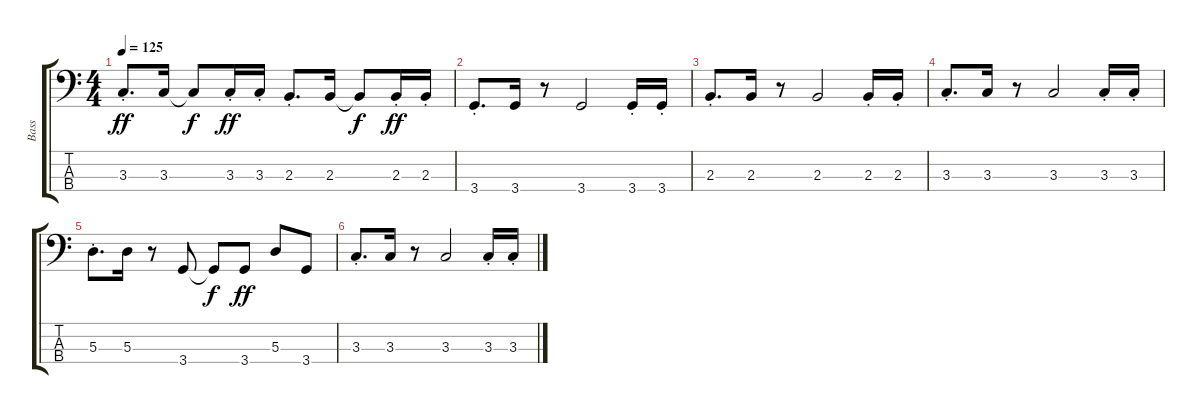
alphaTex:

\track ("Bass" "Bass") {instrument electricbassfinger}
\staff {score tabs}
\tuning (G2 D2 A1 E1) {hide}
\ts (4 4)
\tempo 125
\clef f4
\ks c
3.3{st}.8{d dy ff} 3.3.16 3.3{t}.8{dy f} 3.3{st}.16{dy ff} 3.3{st}.16 2.3{st}.8{d} 2.3.16 2.3{t}.8{dy f} 2.3{st}.16{dy ff} 2.3{st}.16 |
3.4{st}.8{d} 3.4.16 r.8 3.4.2 3.4{st}.16 3.4{st}.16 |
2.3{st}.8{d} 2.3.16 r.8 2.3.2 2.3{st}.16 2.3{st}.16 |
3.3{st}.8{d} 3.3.16 r.8 3.3.2 3.3{st}.16 3.3{st}.16 |
5.3{st}.8{d} 5.3.16 r.8 3.4.8 3.4{t}.8{dy f} 3.4.8{dy ff} 5.3.8 3.4.8 |
3.3{st}.8{d} 3.3.16 r.8 3.3.2 3.3{st}.16 3.3{st}.16
